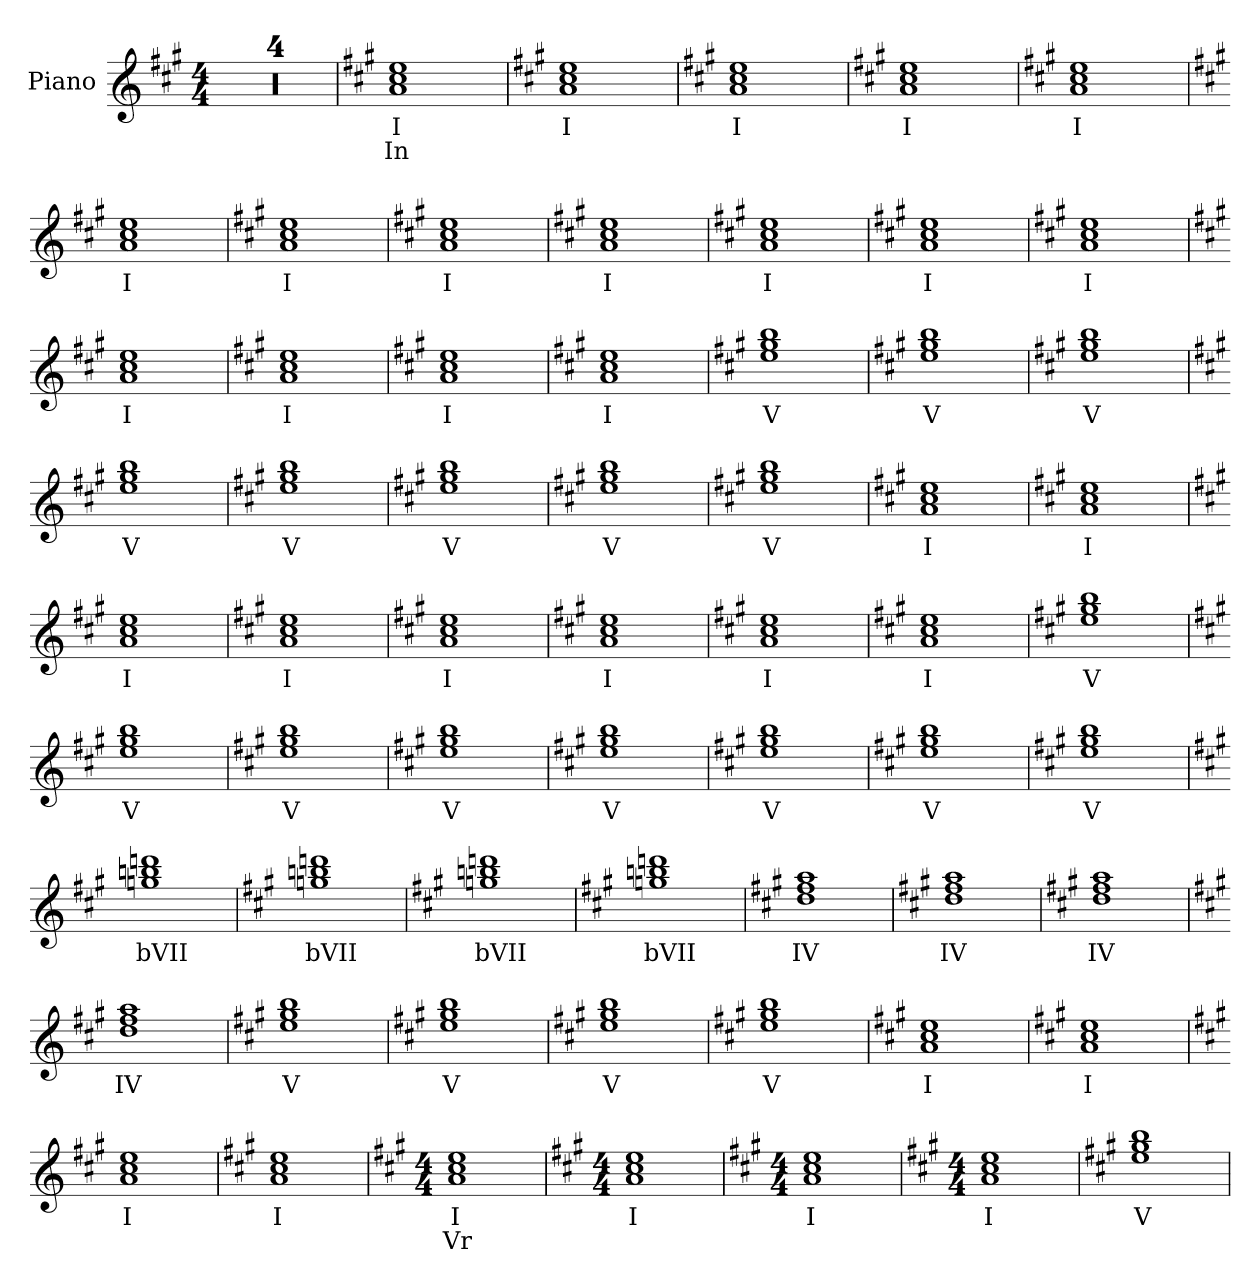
**kern	**text	**text
*part1	*part1	*part1
*staff1	*staff1	*staff1
*I"Piano	*	*
*I'Pno	*	*
*k[f#c#g#]	*	*
*A:	*	*
*M4/4	*	*
=	=	=
1r	.	.
=	=	=
*k[f#c#g#]	*	*
*A:	*	*
*M4/4	*	*
1r	.	.
=	=	=
*k[f#c#g#]	*	*
*A:	*	*
*M4/4	*	*
1r	.	.
=	=	=
*k[f#c#g#]	*	*
*A:	*	*
*M4/4	*	*
1r	.	.
=	=	=
*k[f#c#g#]	*	*
*A:	*	*
1a 1cc# 1ee	I	In
=	=	=
*k[f#c#g#]	*	*
*A:	*	*
1a 1cc# 1ee	I	.
=	=	=
*k[f#c#g#]	*	*
*A:	*	*
1a 1cc# 1ee	I	.
=	=	=
*k[f#c#g#]	*	*
*A:	*	*
1a 1cc# 1ee	I	.
=	=	=
*k[f#c#g#]	*	*
*A:	*	*
1a 1cc# 1ee	I	.
=	=	=
*k[f#c#g#]	*	*
*A:	*	*
1a 1cc# 1ee	I	.
=	=	=
*k[f#c#g#]	*	*
*A:	*	*
1a 1cc# 1ee	I	.
=	=	=
*k[f#c#g#]	*	*
*A:	*	*
1a 1cc# 1ee	I	.
=	=	=
*k[f#c#g#]	*	*
*A:	*	*
1a 1cc# 1ee	I	.
=	=	=
*k[f#c#g#]	*	*
*A:	*	*
1a 1cc# 1ee	I	.
=	=	=
*k[f#c#g#]	*	*
*A:	*	*
1a 1cc# 1ee	I	.
=	=	=
*k[f#c#g#]	*	*
*A:	*	*
1a 1cc# 1ee	I	.
=	=	=
*k[f#c#g#]	*	*
*A:	*	*
1a 1cc# 1ee	I	.
=	=	=
*k[f#c#g#]	*	*
*A:	*	*
1a 1cc# 1ee	I	.
=	=	=
*k[f#c#g#]	*	*
*A:	*	*
1a 1cc# 1ee	I	.
=	=	=
*k[f#c#g#]	*	*
*A:	*	*
1a 1cc# 1ee	I	.
=	=	=
*k[f#c#g#]	*	*
*A:	*	*
1ee 1gg# 1bb	V	.
=	=	=
*k[f#c#g#]	*	*
*A:	*	*
1ee 1gg# 1bb	V	.
=	=	=
*k[f#c#g#]	*	*
*A:	*	*
1ee 1gg# 1bb	V	.
=	=	=
*k[f#c#g#]	*	*
*A:	*	*
1ee 1gg# 1bb	V	.
=	=	=
*k[f#c#g#]	*	*
*A:	*	*
1ee 1gg# 1bb	V	.
=	=	=
*k[f#c#g#]	*	*
*A:	*	*
1ee 1gg# 1bb	V	.
=	=	=
*k[f#c#g#]	*	*
*A:	*	*
1ee 1gg# 1bb	V	.
=	=	=
*k[f#c#g#]	*	*
*A:	*	*
1ee 1gg# 1bb	V	.
=	=	=
*k[f#c#g#]	*	*
*A:	*	*
1a 1cc# 1ee	I	.
=	=	=
*k[f#c#g#]	*	*
*A:	*	*
1a 1cc# 1ee	I	.
=	=	=
*k[f#c#g#]	*	*
*A:	*	*
1a 1cc# 1ee	I	.
=	=	=
*k[f#c#g#]	*	*
*A:	*	*
1a 1cc# 1ee	I	.
=	=	=
*k[f#c#g#]	*	*
*A:	*	*
1a 1cc# 1ee	I	.
=	=	=
*k[f#c#g#]	*	*
*A:	*	*
1a 1cc# 1ee	I	.
=	=	=
*k[f#c#g#]	*	*
*A:	*	*
1a 1cc# 1ee	I	.
=	=	=
*k[f#c#g#]	*	*
*A:	*	*
1a 1cc# 1ee	I	.
=	=	=
*k[f#c#g#]	*	*
*A:	*	*
1ee 1gg# 1bb	V	.
=	=	=
*k[f#c#g#]	*	*
*A:	*	*
1ee 1gg# 1bb	V	.
=	=	=
*k[f#c#g#]	*	*
*A:	*	*
1ee 1gg# 1bb	V	.
=	=	=
*k[f#c#g#]	*	*
*A:	*	*
1ee 1gg# 1bb	V	.
=	=	=
*k[f#c#g#]	*	*
*A:	*	*
1ee 1gg# 1bb	V	.
=	=	=
*k[f#c#g#]	*	*
*A:	*	*
1ee 1gg# 1bb	V	.
=	=	=
*k[f#c#g#]	*	*
*A:	*	*
1ee 1gg# 1bb	V	.
=	=	=
*k[f#c#g#]	*	*
*A:	*	*
1ee 1gg# 1bb	V	.
=	=	=
*k[f#c#g#]	*	*
*A:	*	*
1ggn 1bbn 1dddn	bVII	.
=	=	=
*k[f#c#g#]	*	*
*A:	*	*
1ggn 1bbn 1dddn	bVII	.
=	=	=
*k[f#c#g#]	*	*
*A:	*	*
1ggn 1bbn 1dddn	bVII	.
=	=	=
*k[f#c#g#]	*	*
*A:	*	*
1ggn 1bbn 1dddn	bVII	.
=	=	=
*k[f#c#g#]	*	*
*A:	*	*
1dd 1ff# 1aa	IV	.
=	=	=
*k[f#c#g#]	*	*
*A:	*	*
1dd 1ff# 1aa	IV	.
=	=	=
*k[f#c#g#]	*	*
*A:	*	*
1dd 1ff# 1aa	IV	.
=	=	=
*k[f#c#g#]	*	*
*A:	*	*
1dd 1ff# 1aa	IV	.
=	=	=
*k[f#c#g#]	*	*
*A:	*	*
1ee 1gg# 1bb	V	.
=	=	=
*k[f#c#g#]	*	*
*A:	*	*
1ee 1gg# 1bb	V	.
=	=	=
*k[f#c#g#]	*	*
*A:	*	*
1ee 1gg# 1bb	V	.
=	=	=
*k[f#c#g#]	*	*
*A:	*	*
1ee 1gg# 1bb	V	.
=	=	=
*k[f#c#g#]	*	*
*A:	*	*
1a 1cc# 1ee	I	.
=	=	=
*k[f#c#g#]	*	*
*A:	*	*
1a 1cc# 1ee	I	.
=	=	=
*k[f#c#g#]	*	*
*A:	*	*
1a 1cc# 1ee	I	.
=	=	=
*k[f#c#g#]	*	*
*A:	*	*
1a 1cc# 1ee	I	.
=	=	=
*k[f#c#g#]	*	*
*A:	*	*
*M4/4	*	*
1a 1cc# 1ee	I	Vr
=	=	=
*k[f#c#g#]	*	*
*A:	*	*
*M4/4	*	*
1a 1cc# 1ee	I	.
=	=	=
*k[f#c#g#]	*	*
*A:	*	*
*M4/4	*	*
1a 1cc# 1ee	I	.
=	=	=
*k[f#c#g#]	*	*
*A:	*	*
*M4/4	*	*
1a 1cc# 1ee	I	.
=	=	=
*k[f#c#g#]	*	*
*A:	*	*
1ee 1gg# 1bb	V	.
=	=	=
*-	*-	*-
